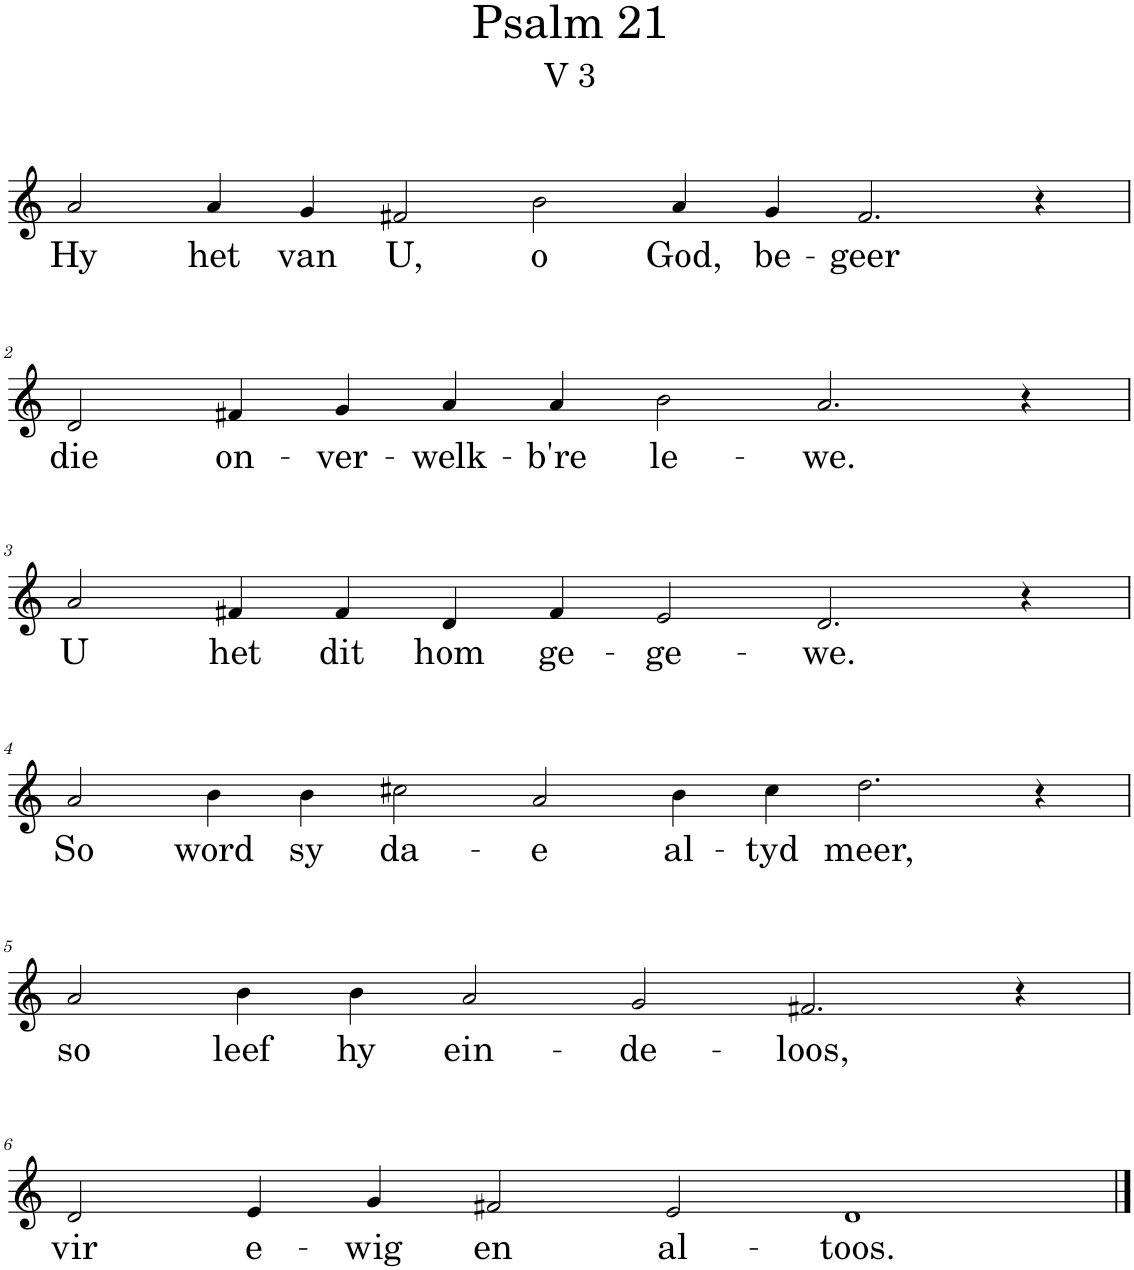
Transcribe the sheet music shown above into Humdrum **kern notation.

**kern	**text
*part1	*part1
*staff1	*staff1
*I"Pipe Organ	*
*I'Org.	*
*clefG2	*
*k[]	*
*M14/4	*
=1	=1
!	!LO:LY:b
2a/	Hy
!	!LO:LY:b
4a/	het
!	!LO:LY:b
4g/	van
!	!LO:LY:b
2f#X/	U,
!	!LO:LY:b
2b\	o
!	!LO:LY:b
4a/	God,
!	!LO:LY:b
4g/	be-
!	!LO:LY:b
2.f#/	-geer
4r	.
!!LO:LB:g=z
=2	=2
*M12/4	*
!	!LO:LY:b
2d/	die
!	!LO:LY:b
4f#X/	on-
!	!LO:LY:b
4g/	-ver-
!	!LO:LY:b
4a/	-welk-
!	!LO:LY:b
4a/	-b're
!	!LO:LY:b
2b\	le-
!	!LO:LY:b
2.a/	-we.
4r	.
!!LO:LB:g=z
=3	=3
!	!LO:LY:b
2a/	U
!	!LO:LY:b
4f#X/	het
!	!LO:LY:b
4f#/	dit
!	!LO:LY:b
4d/	hom
!	!LO:LY:b
4f#/	ge-
!	!LO:LY:b
2e/	-ge-
!	!LO:LY:b
2.d/	-we.
4r	.
!!LO:LB:g=z
=4	=4
*M14/4	*
!	!LO:LY:b
2a/	So
!	!LO:LY:b
4b\	word
!	!LO:LY:b
4b\	sy
!	!LO:LY:b
2cc#X\	da-
!	!LO:LY:b
2a/	-e
!	!LO:LY:b
4b\	al-
!	!LO:LY:b
4cc#\	-tyd
!	!LO:LY:b
2.dd\	meer,
4r	.
!!LO:LB:g=z
=5	=5
*M12/4	*
!	!LO:LY:b
2a/	so
!	!LO:LY:b
4b\	leef
!	!LO:LY:b
4b\	hy
!	!LO:LY:b
2a/	ein-
!	!LO:LY:b
2g/	-de-
!	!LO:LY:b
2.f#X/	-loos,
4r	.
!!LO:LB:g=z
=6	=6
!	!LO:LY:b
2d/	vir
!	!LO:LY:b
4e/	e-
!	!LO:LY:b
4g/	-wig
!	!LO:LY:b
2f#X/	en
!	!LO:LY:b
2e/	al-
!	!LO:LY:b
1d	-toos.
==	==
*-	*-
